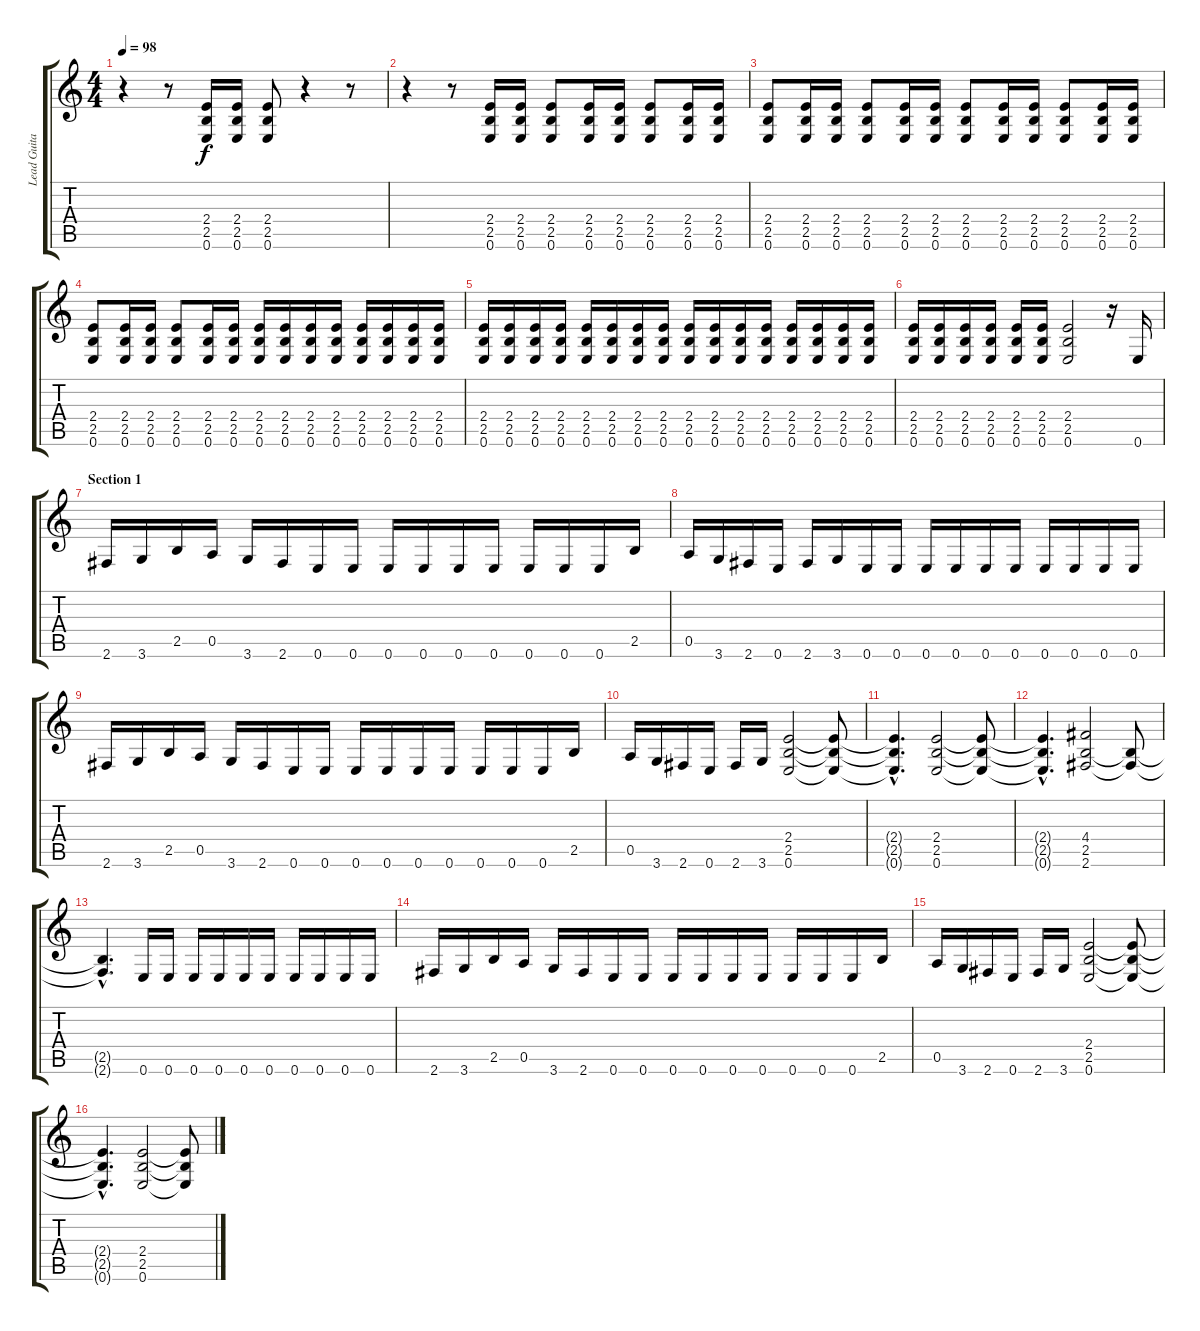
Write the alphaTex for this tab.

\track ("Lead Guitar" "Lead Guita") {instrument distortionguitar}
\staff {score tabs}
\tuning (E4 B3 G3 D3 A2 E2) {hide}
\ts (4 4)
\tempo 98
\clef g2
\ks c
r.4{dy f} r.8 (2.4 2.5 0.6).16 (2.4 2.5 0.6).16 (2.4 2.5 0.6).8 r.4 r.8 |
r.4{balance 8} r.8 (2.4 2.5 0.6).16 (2.4 2.5 0.6).16 (2.4 2.5 0.6).8 (2.4 2.5 0.6).16 (2.4 2.5 0.6).16 (2.4 2.5 0.6).8 (2.4 2.5 0.6).16 (2.4 2.5 0.6).16 |
(2.4 2.5 0.6).8 (2.4 2.5 0.6).16 (2.4 2.5 0.6).16 (2.4 2.5 0.6).8 (2.4 2.5 0.6).16 (2.4 2.5 0.6).16 (2.4 2.5 0.6).8 (2.4 2.5 0.6).16 (2.4 2.5 0.6).16 (2.4 2.5 0.6).8 (2.4 2.5 0.6).16 (2.4 2.5 0.6).16 |
(2.4 2.5 0.6).8 (2.4 2.5 0.6).16 (2.4 2.5 0.6).16 (2.4 2.5 0.6).8 (2.4 2.5 0.6).16 (2.4 2.5 0.6).16 (2.4 2.5 0.6).16 (2.4 2.5 0.6).16 (2.4 2.5 0.6).16 (2.4 2.5 0.6).16 (2.4 2.5 0.6).16 (2.4 2.5 0.6).16 (2.4 2.5 0.6).16 (2.4 2.5 0.6).16 |
(2.4 2.5 0.6).16 (2.4 2.5 0.6).16 (2.4 2.5 0.6).16 (2.4 2.5 0.6).16 (2.4 2.5 0.6).16 (2.4 2.5 0.6).16 (2.4 2.5 0.6).16 (2.4 2.5 0.6).16 (2.4 2.5 0.6).16 (2.4 2.5 0.6).16 (2.4 2.5 0.6).16 (2.4 2.5 0.6).16 (2.4 2.5 0.6).16 (2.4 2.5 0.6).16 (2.4 2.5 0.6).16 (2.4 2.5 0.6).16 |
(2.4 2.5 0.6).16 (2.4 2.5 0.6).16 (2.4 2.5 0.6).16 (2.4 2.5 0.6).16 (2.4 2.5 0.6).16 (2.4 2.5 0.6).16 (2.4 2.5 0.6).2{volume 14} r.16 0.6.16 |
\section ("" "Section 1")
2.6.16 3.6.16 2.5.16 0.5.16 3.6.16 2.6.16 0.6.16 0.6.16 0.6.16 0.6.16 0.6.16 0.6.16 0.6.16 0.6.16 0.6.16 2.5.16 |
0.5.16 3.6.16 2.6.16 0.6.16 2.6.16 3.6.16 0.6.16 0.6.16 0.6.16 0.6.16 0.6.16 0.6.16 0.6.16 0.6.16 0.6.16 0.6.16 |
2.6.16 3.6.16 2.5.16 0.5.16 3.6.16 2.6.16 0.6.16 0.6.16 0.6.16 0.6.16 0.6.16 0.6.16 0.6.16 0.6.16 0.6.16 2.5.16 |
\section ("" "")
0.5.16 3.6.16 2.6.16 0.6.16 2.6.16 3.6.16 (2.4 2.5 0.6).2 (2.4{t} 2.5{t} 0.6{t}).8 |
(2.4{hac t} 2.5{hac t} 0.6{hac t}).4{d} (2.4 2.5 0.6).2 (2.4{t} 2.5{t} 0.6{t}).8 |
(2.4{hac t} 2.5{hac t} 0.6{hac t}).4{d} (4.4 2.5 2.6).2 (2.5{t} 2.6{t}).8 |
(2.5{hac t} 2.6{hac t}).4{d} 0.6.16{volume 16} 0.6.16 0.6.16 0.6.16 0.6.16 0.6.16 0.6.16 0.6.16 0.6.16 0.6.16 |
2.6.16 3.6.16 2.5.16 0.5.16 3.6.16 2.6.16 0.6.16 0.6.16 0.6.16 0.6.16 0.6.16 0.6.16 0.6.16 0.6.16 0.6.16 2.5.16 |
0.5.16 3.6.16 2.6.16 0.6.16 2.6.16 3.6.16 (2.4 2.5 0.6).2 (2.4{t} 2.5{t} 0.6{t}).8 |
(2.4{hac t} 2.5{hac t} 0.6{hac t}).4{d} (2.4 2.5 0.6).2 (2.4{t} 2.5{t} 0.6{t}).8
